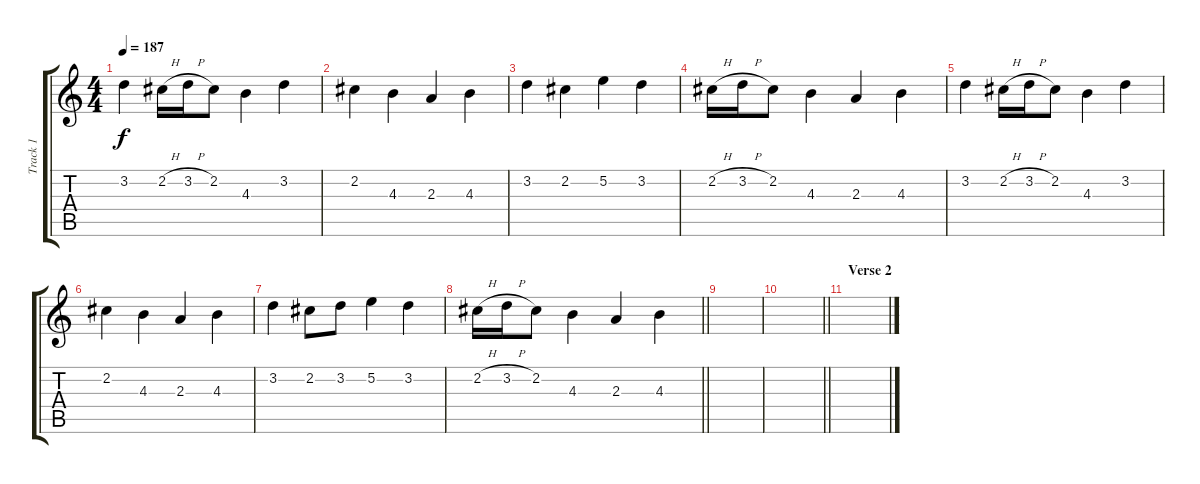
\track ("Track 1" "Track 1") {instrument acousticguitarsteel}
\staff {score tabs}
\tuning (E4 B3 G3 D3 A2 E2) {hide}
\ts (4 4)
\tempo 187
\clef g2
\ks c
3.2.4{dy f} 2.2{h}.16 3.2{h}.16 2.2.8 4.3.4 3.2.4 |
2.2.4 4.3.4 2.3.4 4.3.4 |
3.2.4 2.2.4 5.2.4 3.2.4 |
2.2{h}.16 3.2{h}.16 2.2.8 4.3.4 2.3.4 4.3.4 |
3.2.4 2.2{h}.16 3.2{h}.16 2.2.8 4.3.4 3.2.4 |
2.2.4 4.3.4 2.3.4 4.3.4 |
3.2.4 2.2.8 3.2.8 5.2.4 3.2.4 |
\barLineRight lightlight
2.2{h}.16 3.2{h}.16 2.2.8 4.3.4 2.3.4 4.3.4 |
|
\barLineRight lightlight
|
\section ("" "Verse 2")
